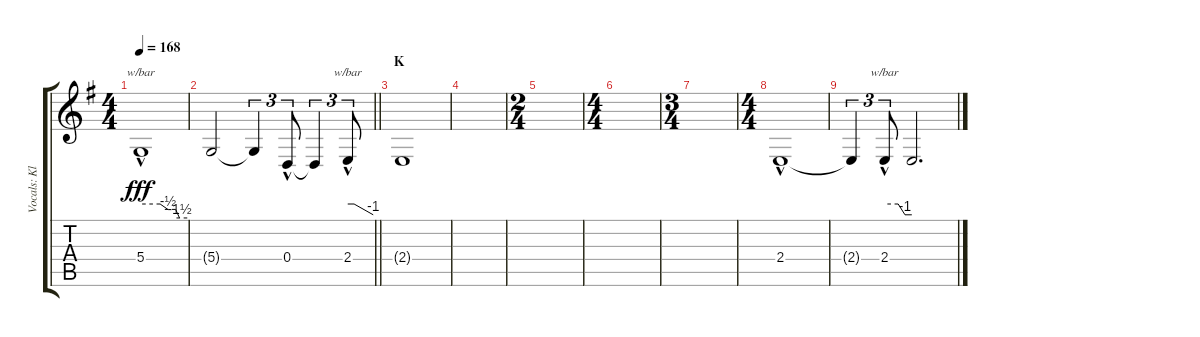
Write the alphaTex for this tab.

\track ("Vocals: Klause" "Vocals: Kl") {instrument lead2sawtooth}
\staff {score tabs}
\tuning (E4 B3 G3 D3 A2 E2) {hide}
\ts (4 4)
\tempo 168
\clef g2
\ks g
5.4{hac}.1{tbe (custom default 0 0 25 0 35 -2 45 -2 50 -6 60 -6) dy fff} |
\barLineRight lightlight
5.4{t}.2 5.4{t}.4{tu (3 2)} 0.4{hac}.8{tu (3 2)} 0.4{t}.4{tu (3 2)} 2.4{hac}.8{tu (3 2) tbe (custom default 0 0 15 0 60 -4)} |
\section ("" "K")
2.4{t}.1 |
|
\ts (2 4)
|
\ts (4 4)
|
\ts (3 4)
|
\ts (4 4)
2.4{hac}.1 |
2.4{t}.4{tu (3 2)} 2.4{hac}.8{tu (3 2) tbe (custom default 0 0 30 0 45 -4 60 -4)} 2.4{t}.2{d}
